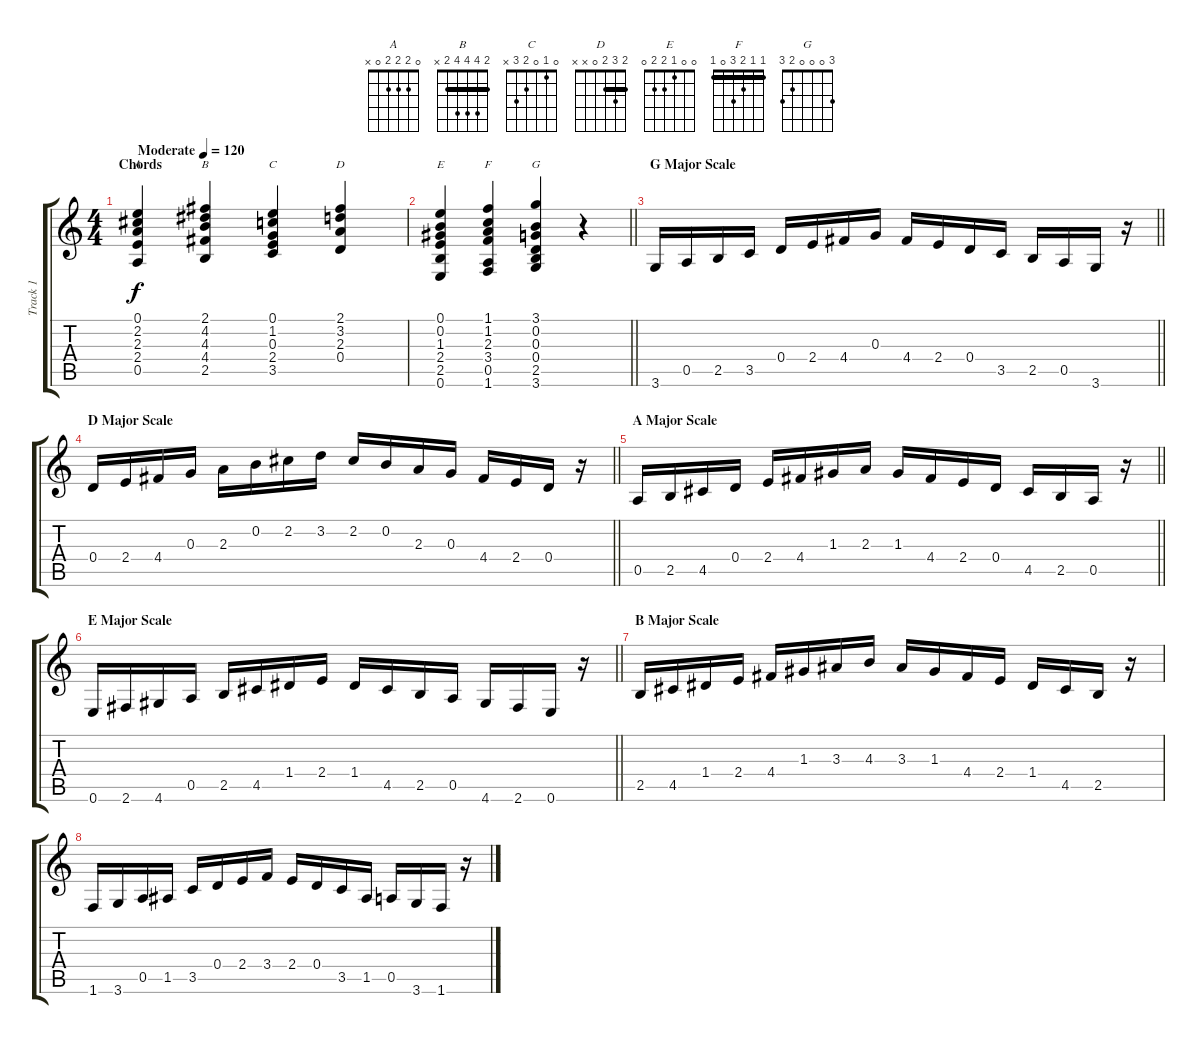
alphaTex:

\track ("Track 1" "Track 1") {instrument acousticguitarsteel}
\staff {score tabs}
\tuning (E4 B3 G3 D3 A2 E2) {hide}
\chord ("A" 0 2 2 2 0 x)
\chord ("B" 2 4 4 4 2 x) {barre 2}
\chord ("C" 0 1 0 2 3 x)
\chord ("D" 2 3 2 0 x x) {barre 2}
\chord ("E" 0 0 1 2 2 0)
\chord ("F" 1 1 2 3 0 1) {barre 1}
\chord ("G" 3 0 0 0 2 3)
\ts (4 4)
\section ("" "Chords")
\tempo (120 "Moderate")
\clef g2
\ks c
(0.1 2.2 2.3 2.4 0.5).4{ch "A" dy f instrument acousticguitarsteel} (2.1 4.2 4.3 4.4 2.5).4{ch "B"} (0.1 1.2 0.3 2.4 3.5).4{ch "C"} (2.1 3.2 2.3 0.4).4{ch "D"} |
\barLineRight lightlight
(0.1 0.2 1.3 2.4 2.5 0.6).4{ch "E"} (1.1 1.2 2.3 3.4 0.5 1.6).4{ch "F"} (3.1 0.2 0.3 0.4 2.5 3.6).4{ch "G"} r.4 |
\section ("" "G Major Scale")
\barLineRight lightlight
3.6.16 0.5.16 2.5.16 3.5.16 0.4.16 2.4.16 4.4.16 0.3.16 4.4.16 2.4.16 0.4.16 3.5.16 2.5.16 0.5.16 3.6.16 r.16 |
\section ("" "D Major Scale")
\barLineRight lightlight
0.4.16 2.4.16 4.4.16 0.3.16 2.3.16 0.2.16 2.2.16 3.2.16 2.2.16 0.2.16 2.3.16 0.3.16 4.4.16 2.4.16 0.4.16 r.16 |
\section ("" "A Major Scale")
\barLineRight lightlight
0.5.16 2.5.16 4.5.16 0.4.16 2.4.16 4.4.16 1.3.16 2.3.16 1.3.16 4.4.16 2.4.16 0.4.16 4.5.16 2.5.16 0.5.16 r.16 |
\section ("" "E Major Scale")
\barLineRight lightlight
0.6.16 2.6.16 4.6.16 0.5.16 2.5.16 4.5.16 1.4.16 2.4.16 1.4.16 4.5.16 2.5.16 0.5.16 4.6.16 2.6.16 0.6.16 r.16 |
\section ("" "B Major Scale")
2.5.16 4.5.16 1.4.16 2.4.16 4.4.16 1.3.16 3.3.16 4.3.16 3.3.16 1.3.16 4.4.16 2.4.16 1.4.16 4.5.16 2.5.16 r.16 |
1.6.16 3.6.16 0.5.16 1.5.16 3.5.16 0.4.16 2.4.16 3.4.16 2.4.16 0.4.16 3.5.16 1.5.16 0.5.16 3.6.16 1.6.16 r.16
